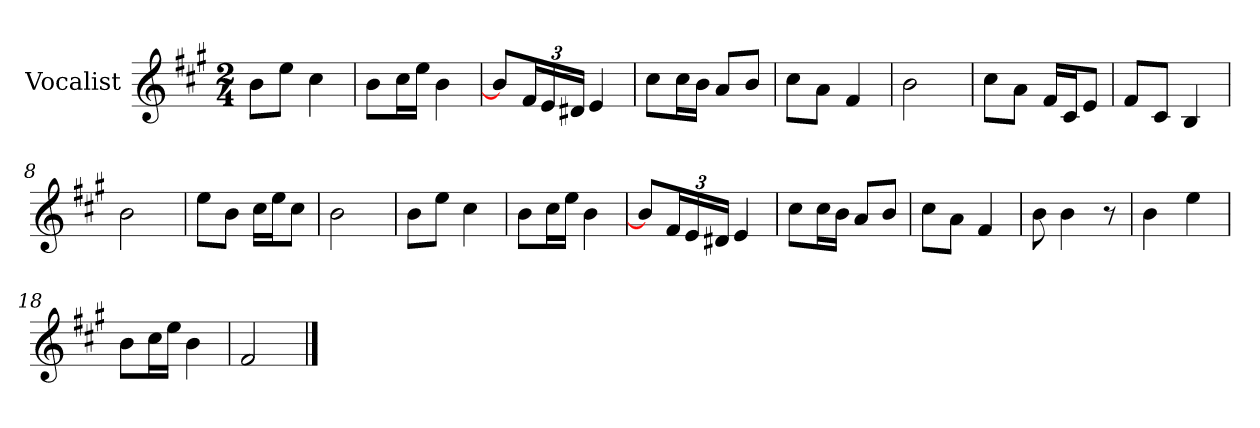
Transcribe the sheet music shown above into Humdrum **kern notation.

**kern
*part1
*staff1
*I"Vocalist
*k[f#c#g#]
*A:
*M2/4
=
8bL
8eeJ
4cc#
=1
8bL
16cc#L
16eeJJ
4b
=2
8bL]
24f#L
24e
24d#XJJ
4e
=3
8cc#L
16cc#L
16bJJ
8aL
8bJ
=4
8cc#L
8aJ
4f#
=5
2b
=6
8cc#L
8aJ
16f#LL
16c#J
8eJ
=7
8f#L
8c#J
4B
=8
2b
=9
8eeL
8bJ
16cc#LL
16eeJ
8cc#J
=10
2b
=11
8bL
8eeJ
4cc#
=12
8bL
16cc#L
16eeJJ
4b
=13
8bL]
24f#L
24e
24d#XJJ
4e
=14
8cc#L
16cc#L
16bJJ
8aL
8bJ
=15
8cc#L
8aJ
4f#
=16
8b
4b
8r
=17
4b
4ee
=18
8bL
16cc#L
16eeJJ
4b
=19
2f#
==
*-
